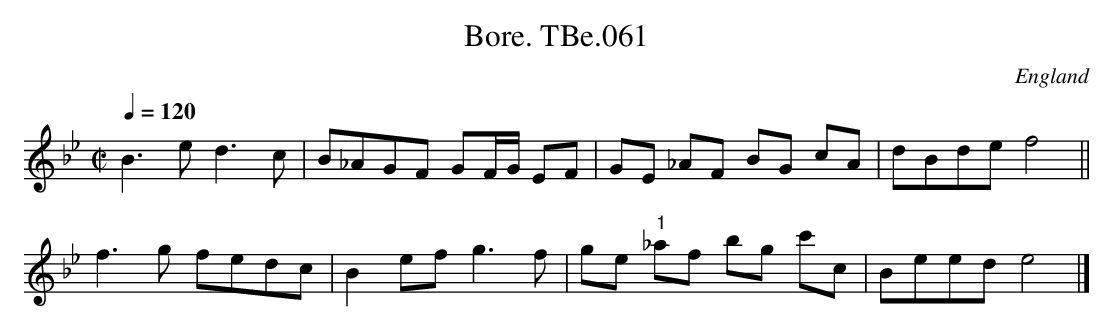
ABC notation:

X:1
T:Bore. TBe.061
M:C|
L:1/4
Q:1/4=120
O:England
K:Bb major
B>ed>c | B/_A/G/F/ G/F/4G/4 E/F/ |\
G/E/ _A/F/ B/G/ c/A/ | d/B/d/e/ f2 ||!
f>g f/e/d/c/ | Be/f/ g>f | \
g/e/"^1" _a/f/ b/g/ c'/c/ | B/e/e/d/ e2 |]
